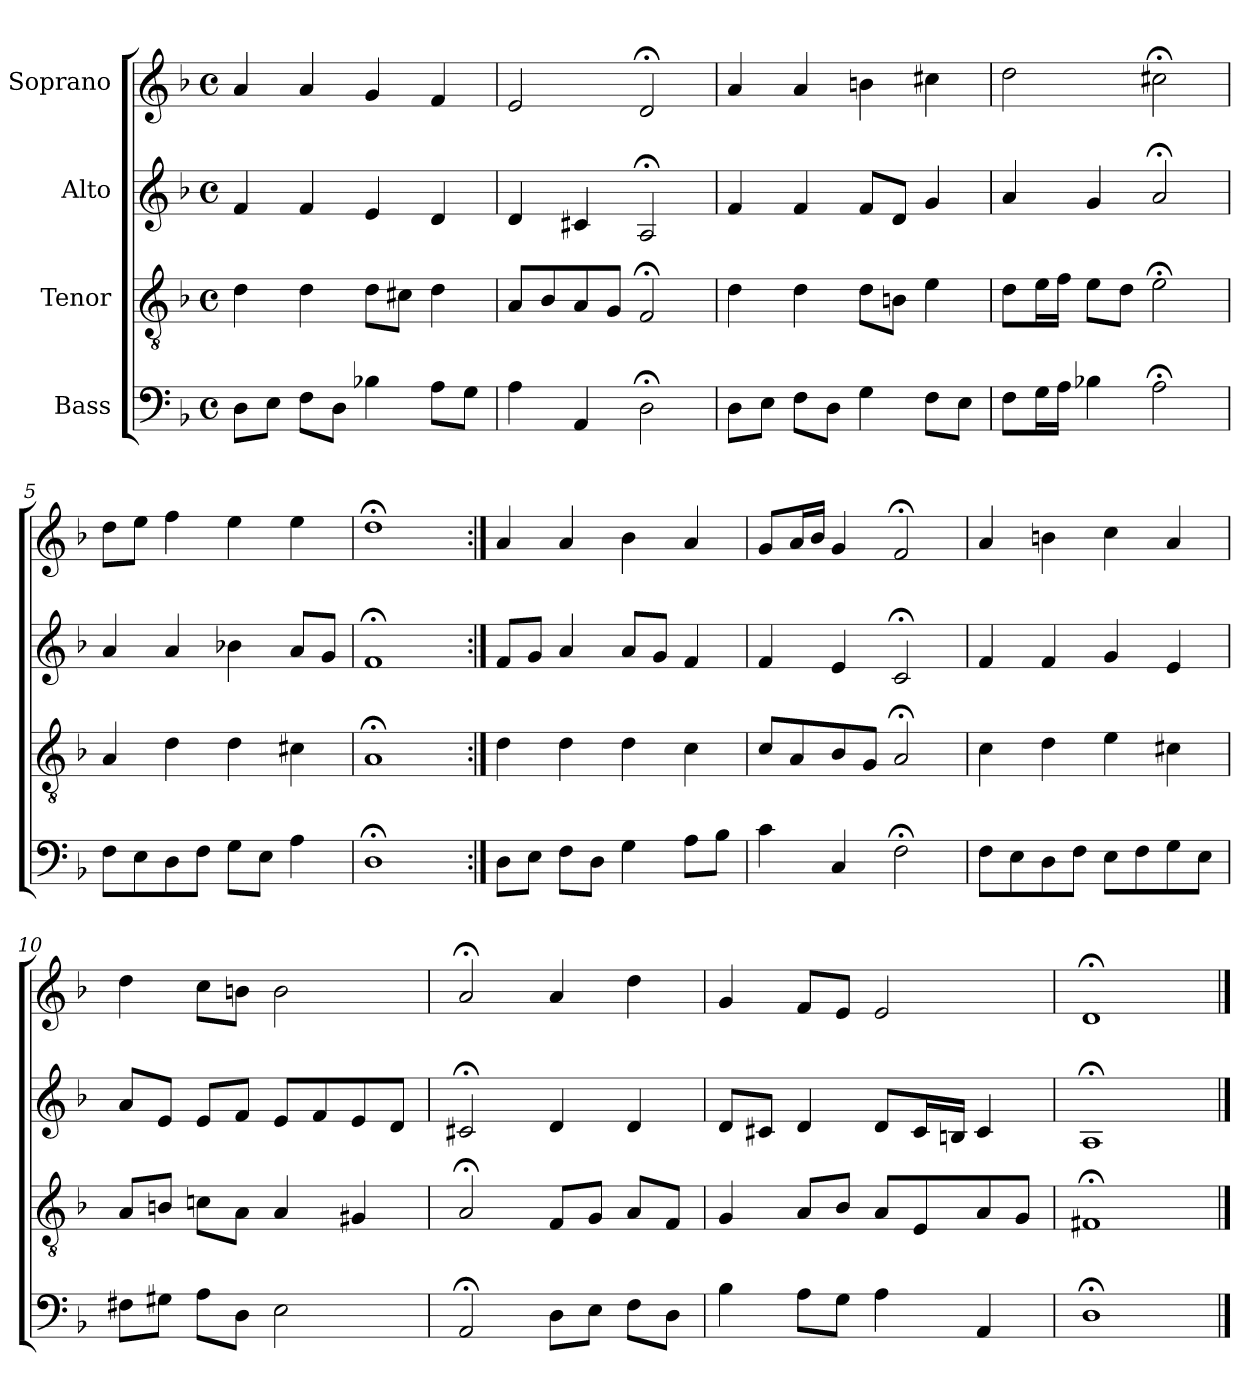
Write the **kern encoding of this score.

**kern	**kern	**kern	**kern
*part4	*part3	*part2	*part1
*staff4	*staff3	*staff2	*staff1
*I"Bass	*I"Tenor	*I"Alto	*I"Soprano
*clefF4	*clefGv2	*clefG2	*clefG2
*k[b-]	*k[b-]	*k[b-]	*k[b-]
*M4/4	*M4/4	*M4/4	*M4/4
*met(c)	*met(c)	*met(c)	*met(c)
=1	=1	=1	=1
8DL	4d	4f	4a
8EJ	.	.	.
8FL	4d	4f	4a
8DJ	.	.	.
4B-X	8dL	4e	4g
.	8c#XJ	.	.
8AL	4d	4d	4f
8GJ	.	.	.
=2	=2	=2	=2
4A	8AL	4d	2e
.	8B-	.	.
4AA	8A	4c#X	.
.	8GJ	.	.
2D;<	2F;<	2A;<	2d;<
=3	=3	=3	=3
8DL	4d	4f	4a
8EJ	.	.	.
8FL	4d	4f	4a
8DJ	.	.	.
4G	8dL	8fL	4bn
.	8BnJ	8dJ	.
8FL	4e	4g	4cc#X
8EJ	.	.	.
=4	=4	=4	=4
8FL	8dL	4a	2dd
16GL	16eL	.	.
16AJJ	16fJJ	.	.
4B-X	8eL	4g	.
.	8dJ	.	.
2A;<	2e;<	2a;<	2cc#X;<
=5	=5	=5	=5
8FL	4A	4a	8ddL
8E	.	.	8eeJ
8D	4d	4a	4ff
8FJ	.	.	.
8GL	4d	4b-X	4ee
8EJ	.	.	.
4A	4c#X	8aL	4ee
.	.	8gJ	.
=6	=6	=6	=6
1D;<	1A;<	1f;<	1dd;<
=7:|!	=7:|!	=7:|!	=7:|!
8DL	4d	8fL	4a
8EJ	.	8gJ	.
8FL	4d	4a	4a
8DJ	.	.	.
4G	4d	8aL	4b-
.	.	8gJ	.
8AL	4c	4f	4a
8B-J	.	.	.
=8	=8	=8	=8
4c	8cL	4f	8gL
.	8A	.	16aL
.	.	.	16b-JJ
4C	8B-	4e	4g
.	8GJ	.	.
2F;<	2A;<	2c;<	2f;<
=9	=9	=9	=9
8FL	4c	4f	4a
8E	.	.	.
8D	4d	4f	4bn
8FJ	.	.	.
8EL	4e	4g	4cc
8F	.	.	.
8G	4c#X	4e	4a
8EJ	.	.	.
=10	=10	=10	=10
8F#XL	8AL	8aL	4dd
8G#XJ	8BnJ	8eJ	.
8AL	8cnL	8eL	8ccL
8DJ	8AJ	8fJ	8bnJ
2E	4A	8eL	2b
.	.	8f	.
.	4G#X	8e	.
.	.	8dJ	.
=11	=11	=11	=11
2AA;<	2A;<	2c#X;<	2a;<
8DL	8FL	4d	4a
8EJ	8GJ	.	.
8FL	8AL	4d	4dd
8DJ	8FJ	.	.
=12	=12	=12	=12
4B-	4G	8dL	4g
.	.	8c#XJ	.
8AL	8AL	4d	8fL
8GJ	8B-J	.	8eJ
4A	8AL	8dL	2e
.	8E	16c#L	.
.	.	16BnJJ	.
4AA	8A	4c#	.
.	8GJ	.	.
=13	=13	=13	=13
1D;<	1F#X;<	1A;<	1d;<
==	==	==	==
*-	*-	*-	*-
